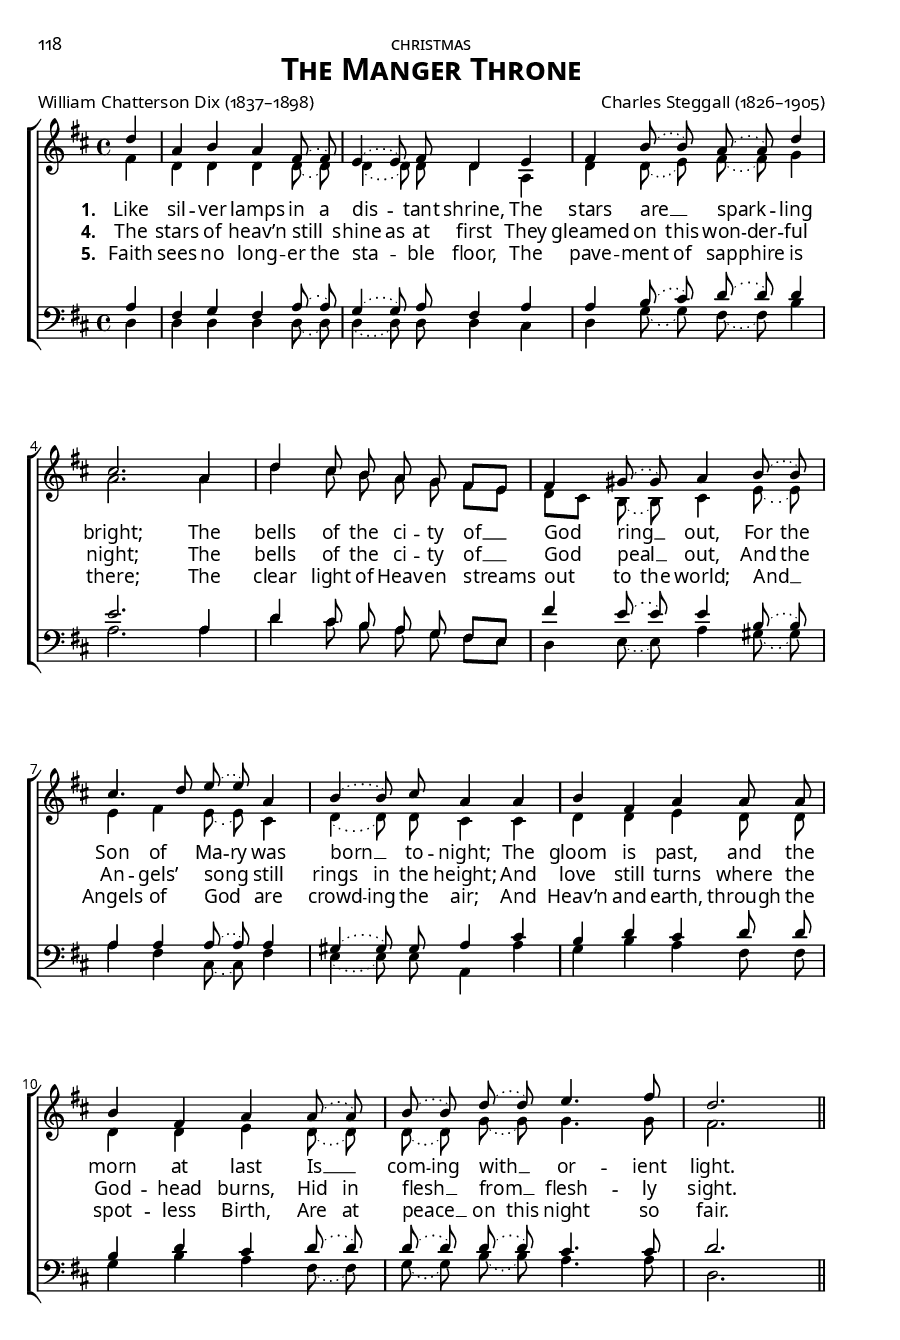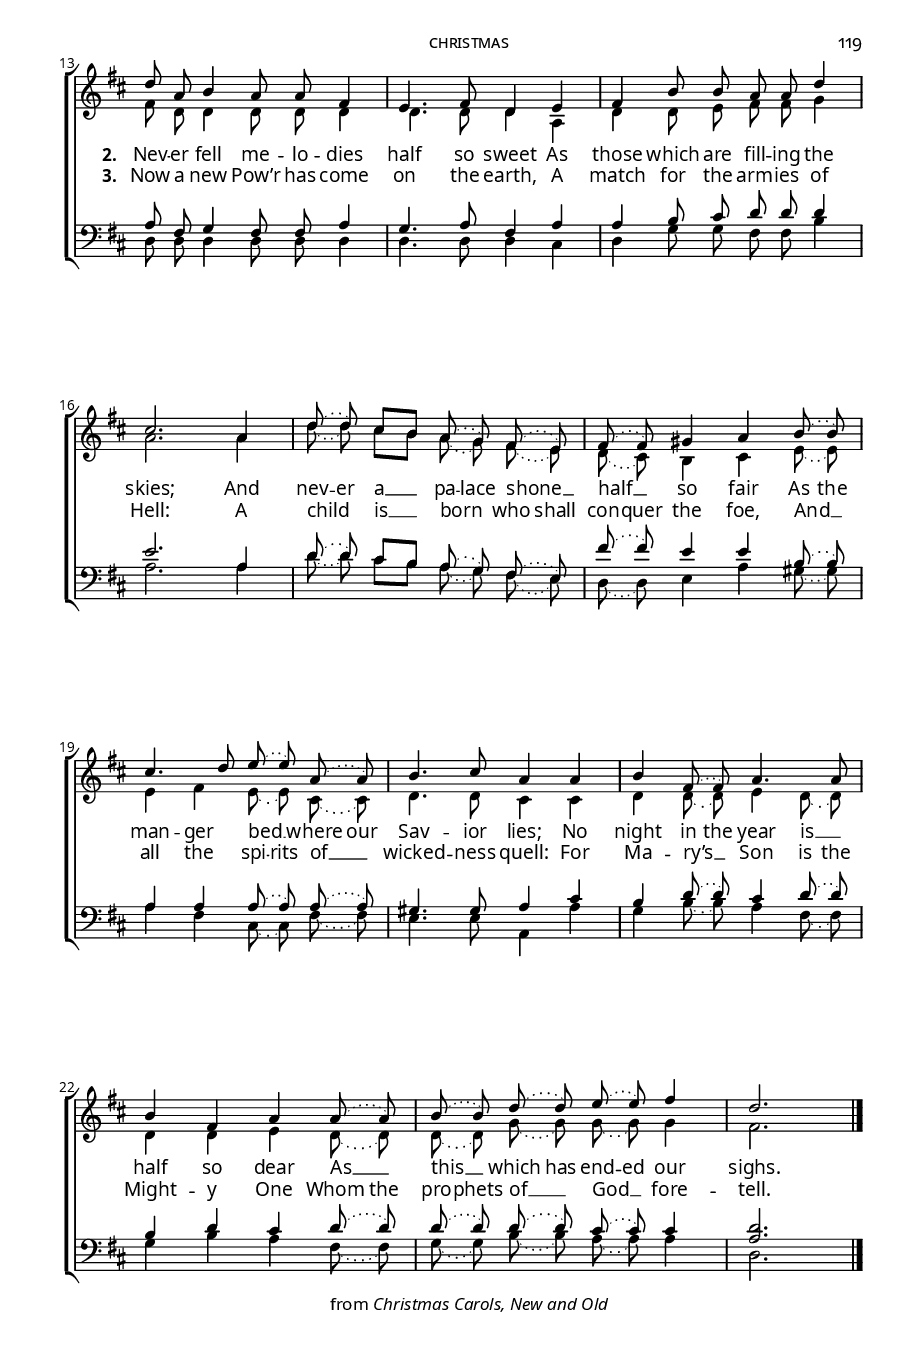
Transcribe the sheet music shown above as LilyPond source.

\version "2.14.2"
\include "util.ly"
\header {
  title = \markup{\override #'(font-name . "Garamond Premier Pro Semibold"){ \abs-fontsize #15 \smallCapsOldStyle"The Manger Throne"}}
  poet = \markup\oldStyleNum"William Chatterson Dix (1837–1898)"
  composer = \markup\oldStyleNum"Charles Steggall (1826–1905)"
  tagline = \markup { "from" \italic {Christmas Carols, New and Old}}
}
\paper {
  %print-all-headers = ##f
  paper-height = 9\in
  paper-width = 6\in
  indent = 0\in
  %system-system-spacing = #'((basic-distance . 10) (padding . 0))
  %system-system-spacing =
  %  #'((basic-distance . 0)
  %     (minimum-distance . 0)
  %     (padding . -0.35)
  %     (stretchability . 100))
  ragged-last-bottom = ##f
  ragged-bottom = ##f
  two-sided = ##t
  inner-margin = 0.5\in
  outer-margin = 0.25\in
  top-margin = 0.25\in
  bottom-margin = 0.25\in
  first-page-number = #118
  print-first-page-number = ##t
  headerLine = \markup{\override #'(font-name . "Garamond Premier Pro") \smallCapsOldStyle"christmas"}
  oddHeaderMarkup = \markup\fill-line{
     \override #'(font-name . "Garamond Premier Pro")\abs-fontsize #8.5
     \combine 
        \fill-line{"" \on-the-fly #print-page-number-check-first
        \oldStylePageNum""
        }
        \fill-line{\headerLine}
  }
  evenHeaderMarkup = \markup {
     \override #'(font-name . "Garamond Premier Pro")\abs-fontsize #8.5
     \combine
        \on-the-fly #print-page-number-check-first
        \oldStylePageNum""
        \fill-line{\headerLine}
  }
}
#(set-global-staff-size 15) \paper{ #(define fonts (make-pango-font-tree "GoudyOlSt BT" "Garamond Premier Pro" "Garamond Premier Pro" (/ 15 20))) }
global = {
  \key d \major
  \time 4/4
  \autoBeamOff
}

sopMusic = \relative c'' {
  \slurDotted 
  \partial 4 d4 |
  a b a fis8( fis) |
  e4( e8) fis8 d4 e |
  fis b8( b) a( a) d4 | \break
  
  cis2. a4 |
  d4 cis8 b a g fis[ e] |
  fis4 gis8( gis) a4 b8( b) | \break
  cis4. d8 e( e) a,4 |
  
  b4( b8) cis8 a4 a |
  b fis a a8 a | \break
  b4 fis a a8( a) |
  b8( b) d8( d) e4. fis8 |
  \partial 2. d2. \bar "||" \pageBreak
  
  d8 a b4 a8 a fis4 |
  e4. fis8 d4 e |
  fis4 b8 b a a d4 | \break
  cis2. a4 |
  
  d8( d) cis[ b] a( g) fis( e) |
  fis8( fis) gis4 a b8( b) | \break
  cis4. d8 e8( e) a,8( a) |
  b4. cis8 a4 a |
  
  b4 fis8( fis) a4. a8 | \break
  b4 fis a a8( a) |
  b( b) d8( d) e( e) fis4 |
  \partial 2. d2. \bar "|."
}
sopWords = \lyricmode {
  
}

altoMusic = \relative c' {
  \slurDotted 
  fis4 |
  d d d d8( d) |
  d4( d8) d8 d4 a |
  d d8( e) fis( fis) g4 |
  
  a2. a4 |
  d cis8 b a g fis[ e] |
  d[ cis] b8( b) cis4 e8( e) |
  e4 fis e8( e) cis4 |
  
  d4( d8) d8 cis4 cis |
  d d e d8 d |
  d4 d e d8( d) |
  d8( d) g8( g) g4. g8 |
  fis2. |
  
  fis8 d d4 d8 d d4 |
  d4. d8 d4 a |
  d d8 e fis fis g4 |
  a2. a4 |
  
  d8( d) cis[ b] a( g) fis( e) |
  d( cis) b4 cis e8( e) |
  e4 fis e8( e) cis8( cis) |
  d4. d8 cis4 cis |
  
  d4 d8( d) e4 d8( d) |
  d4 d e d8( d) |
  d( d) g8( g) g( g) g4 |
  fis2. \bar "|."
}
altoWords = \lyricmode {
  \dropLyricsV
  \set stanza = #"1. "
  \set associatedVoice = "sopranos"
  \set ignoreMelismata = ##t
  Like sil -- ver lamps in a 
  \unset ignoreMelismata
  dis -- tant shrine,
  \unset associatedVoice
  The stars are __ spark -- ling bright;
  The bells of the ci -- ty of __ God ring __ out,
  \set ignoreMelismata = ##t
  For the Son of Ma -- ry was born __ _ to -- night;
  \unset ignoreMelismata
  The gloom is past, and the morn at last
  \set ignoreMelismata = ##t
  Is __ _ com -- ing with __ _ or -- ient light.
  
  \unset ignoreMelismata
  \set stanza = #"2. "
  \set associatedVoice = "sopranos"
  Nev -- er fell me -- lo -- dies half so sweet As those which are fill -- ing the skies;
  \unset associatedVoice
  \set ignoreMelismata = ##t
  And nev -- er a __ _ pa -- lace shone __ _ half __ _ so fair
  As the man -- ger bed __ _ where our Sav -- ior lies;
  No night in the year is __ _ half so dear
  As __ _ this __ _ which has end -- ed our sighs.
}
altoWordsII = \lyricmode {
  \dropLyricsV
%\markup\italic
  \set stanza = #"4. "
  \set associatedVoice = "sopranos"
  The stars of heav’n still
  \set ignoreMelismata = ##t
  shine as at first
  \unset associatedVoice
  They gleamed on this won -- der -- ful night;
  \unset ignoreMelismata
  The bells of the ci -- ty of __ God peal __ out,
  \set ignoreMelismata = ##t
  And the An -- gels’ song _ still rings in the height;
  And love still turns where the God -- head burns,
  Hid in flesh __ _ from __ _ flesh -- ly sight.
  
  \unset ignoreMelismata
  \set stanza = #"3. "
  \set associatedVoice = "sopranos"
  Now a new Pow’r has come on the earth,
  \unset associatedVoice
  A match for the arm -- ies of Hell:
  A child is __ born
  \set ignoreMelismata = ##t
  who shall con -- quer the foe,
  And __ _ all the spi -- rits of __ _ wicked -- ness quell:
  For Ma -- ry’s __ _ Son is the Might -- y One
  Whom the pro -- phets of __ _ God __ _ fore -- tell.
}
altoWordsIII = \lyricmode {
  \dropLyricsV
  \set stanza = #"5. "
  \set ignoreMelismata = ##t
  \set associatedVoice = "sopranos"
  Faith sees no long -- er the
  sta -- _ ble floor,
  \unset associatedVoice
  The pave -- ment of sap -- phire is there;
  \unset ignoreMelismata
  The clear light of Heav -- en streams out
  \set ignoreMelismata = ##t
  to the world;
  And __ _ Angels of God _ are
  crowd -- ing the air;
  And Heav’n and earth, through the spot -- less Birth,
  Are at peace __ _ on this night so fair.
}
altoWordsIV = \lyricmode {
}
altoWordsV = \lyricmode {
}
altoWordsVI = \lyricmode {
}
tenorMusic = \relative c' {
  \slurDotted 
  a4 |
  fis g fis a8( a) |
  g4( g8) a8 fis4 a |
  a b8( cis) d( d) d4 |
  
  e2. a,4 |
  d cis8 b a g fis[ e] |
  fis'4 e8( e) e4 b8( b) |
  a4 a a8( a) a4 |
  
  gis4( gis8) gis8 a4 cis |
  b d cis d8 d |
  b4 d cis d8( d) |
  d8( d) d8( d) cis4. cis8 |
  d2. |
  
  a8 fis g4 fis8 fis a4 |
  g4. a8 fis4 a |
  a b8 cis d d d4 |
  e2. a,4 |
  
  d8( d) cis[ b] a( g) fis( e) |
  fis'8( fis) e4 e b8( b) |
  a4 a a8( a) a8( a) |
  gis4. gis8 a4 cis |
  
  b d8( d) cis4 d8( d) |
  b4 d cis d8( d) |
  d( d) d8( d) cis( cis) cis4 |
  <d a>2. \bar "|."
}
tenorWords = \lyricmode {

}

bassMusic = \relative c {
  \slurDotted 
  d4 |
  d d d d8( d) |
  d4( d8) d8 d4 cis |
  d g8( g) fis( fis) b4 |
  
  a2. a4 |
  d cis8 b a g fis[ e] |
  d4 e8( e) a4 gis8( gis) |
  a4 fis cis8( cis) fis4 |
  
  e4( e8) e8 a,4 a' |
  g b a fis8 fis |
  g4 b a fis8( fis) |
  g8( g) b8( b) a4. a8 |
  d,2. |
  
  d8 d d4 d8 d d4 |
  d4. d8 d4 cis |
  d g8 g fis fis b4 |
  a2. a4 |
  
  d8( d) cis[ b] a( g) fis( e) |
  d8( d) e4 a gis8( gis) |
  a4 fis cis8( cis) fis8( fis) |
  e4. e8 a,4 a' |
  
  g b8( b) a4 fis8( fis) |
  g4 b a fis8( fis) |
  g8( g) b8( b) a( a) a4 |
  d,2. \bar "|."
}
bassWords = \lyricmode {

}

pianoRH = \relative c' {
  
}
pianoLH = \relative c' {
  
}

\score {
  <<
   \new ChoirStaff <<
%    \new Lyrics = sopranos \with { \override VerticalAxisGroup #'nonstaff-relatedstaff-spacing = #'((basic-distance . 1)) }
    \new Staff = women <<
      \new Voice = "sopranos" { \voiceOne << \global \sopMusic >> }
      \new Voice = "altos" { \voiceTwo << \global \altoMusic >> }
    >>
   \new Staff = men <<
      \clef bass
      \new Voice = "tenors" { \voiceOne << \global \tenorMusic >> }
      \new Voice = "basses" { \voiceTwo << \global \bassMusic >> }
    >>
    \new Lyrics \with { alignAboveContext = #"women" \override VerticalAxisGroup #'nonstaff-relatedstaff-spacing = #'((basic-distance . 1))} \lyricsto "sopranos" \sopWords
     \new Lyrics = "altosVI"  \with { alignBelowContext = #"women" \override VerticalAxisGroup #'nonstaff-relatedstaff-spacing = #'((basic-distance . 1))} \lyricsto "altos" \altoWordsVI
    \new Lyrics = "altosV"  \with { alignBelowContext = #"women" \override VerticalAxisGroup #'nonstaff-relatedstaff-spacing = #'((basic-distance . 1))} \lyricsto "altos" \altoWordsV
    \new Lyrics = "altosIV"  \with { alignBelowContext = #"women" \override VerticalAxisGroup #'nonstaff-relatedstaff-spacing = #'((basic-distance . 1))} \lyricsto "altos" \altoWordsIV
    \new Lyrics = "altosIII"  \with { alignBelowContext = #"women" \override VerticalAxisGroup #'nonstaff-relatedstaff-spacing = #'((basic-distance . 1))} \lyricsto "altos" \altoWordsIII
    \new Lyrics = "altosII"  \with { alignBelowContext = #"women" \override VerticalAxisGroup #'nonstaff-relatedstaff-spacing = #'((basic-distance . 1))} \lyricsto "altos" \altoWordsII
    \new Lyrics = "altos"  \with { alignBelowContext = #"women" \override VerticalAxisGroup #'nonstaff-relatedstaff-spacing = #'((basic-distance . 1))} \lyricsto "altos" \altoWords
    \new Lyrics \with { alignAboveContext = #"men" \override VerticalAxisGroup #'nonstaff-relatedstaff-spacing = #'((basic-distance . 1)) } \lyricsto "tenors" \tenorWords
    \new Lyrics \with { alignBelowContext = #"men" \override VerticalAxisGroup #'nonstaff-relatedstaff-spacing = #'((basic-distance . 1)) } \lyricsto "basses" \bassWords
  >>
%    \new PianoStaff << \new Staff { \new Voice { \pianoRH } } \new Staff { \clef "bass" \pianoLH } >>
  >>
  \layout {
    \context {
      \Score
      %\override SpacingSpanner #'base-shortest-duration = #(ly:make-moment 1 8)
      %\override SpacingSpanner #'common-shortest-duration = #(ly:make-moment 1 4)
    }
    \context {
      % Remove all empty staves
      % \Staff \RemoveEmptyStaves \override VerticalAxisGroup #'remove-first = ##t
    }
  }
  \midi {
    \tempo 4 = 90
    \set Staff.midiInstrument = "flute"
  
    \context {
      \Voice
      \remove "Dynamic_performer"
    }
  }
}
